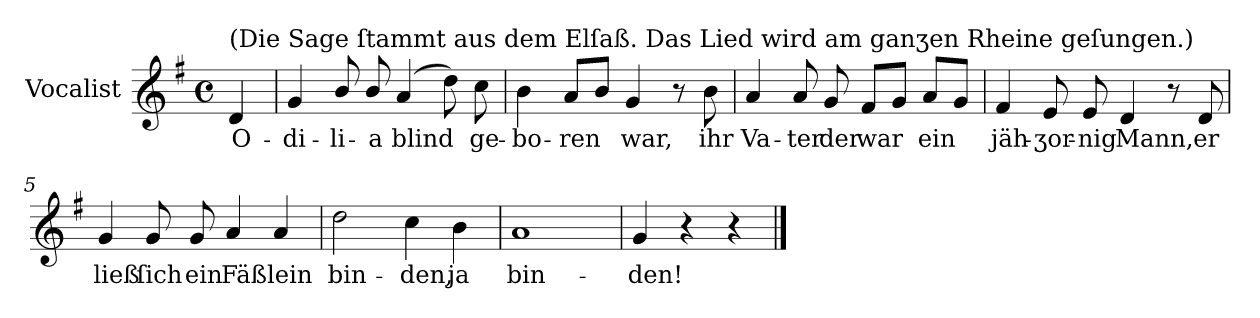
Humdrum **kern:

**kern	**text
*part1	*part1
*staff1	*staff1
*I"Vocalist	*
*k[f#]	*
*G:	*
*M4/4	*
*met(c)	*
=	=
!LO:TX:a:t=(Die Sage ſtammt aus dem Elſaß. Das Lied wird am ganʒen Rheine geſungen.)	!
4d	O-
=1	=1
4g	-di-
8b/	-li-
8b/	-a
(4a	blind
8dd)	.
8cc	ge-
=2	=2
4b	-bo-
8aL	-ren
8bJ	.
4g	war,
8r	.
8b	ihr
=3	=3
4a	Va-
8a	-ter
8g	der
8f#L	war
8gJ	.
8aL	ein
8gJ	.
=4	=4
4f#	jäh-
8e	-ʒor-
8e	-nig
4d	Mann,
8r	.
8d	er
=5	=5
4g	ließ
8g	ſich
8g	ein
4a	Fäßlein
4a	.
=6	=6
2dd	bin-
4cc	-den,
4b	ja
=7	=7
1a	bin-
=8	=8
4g	-den!
4r	.
4r	.
==	==
*-	*-
